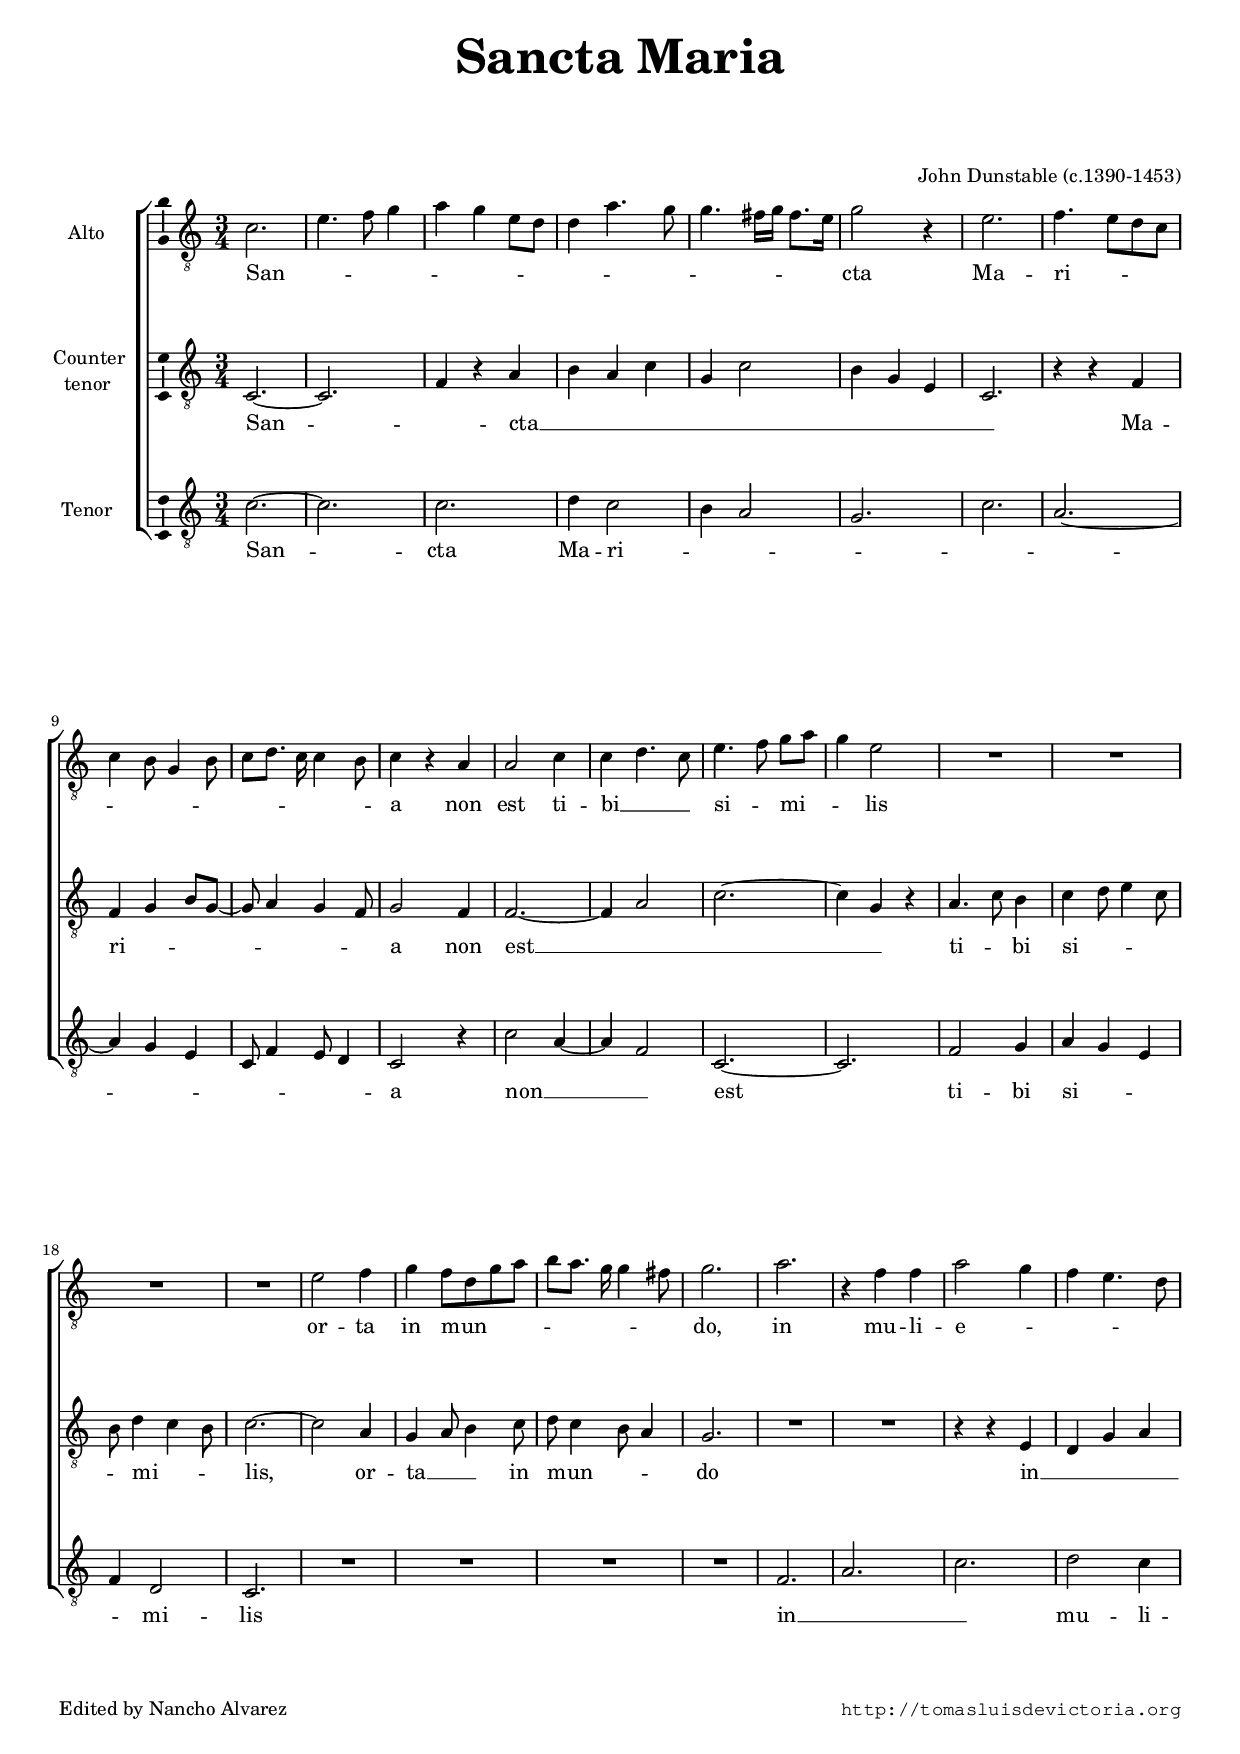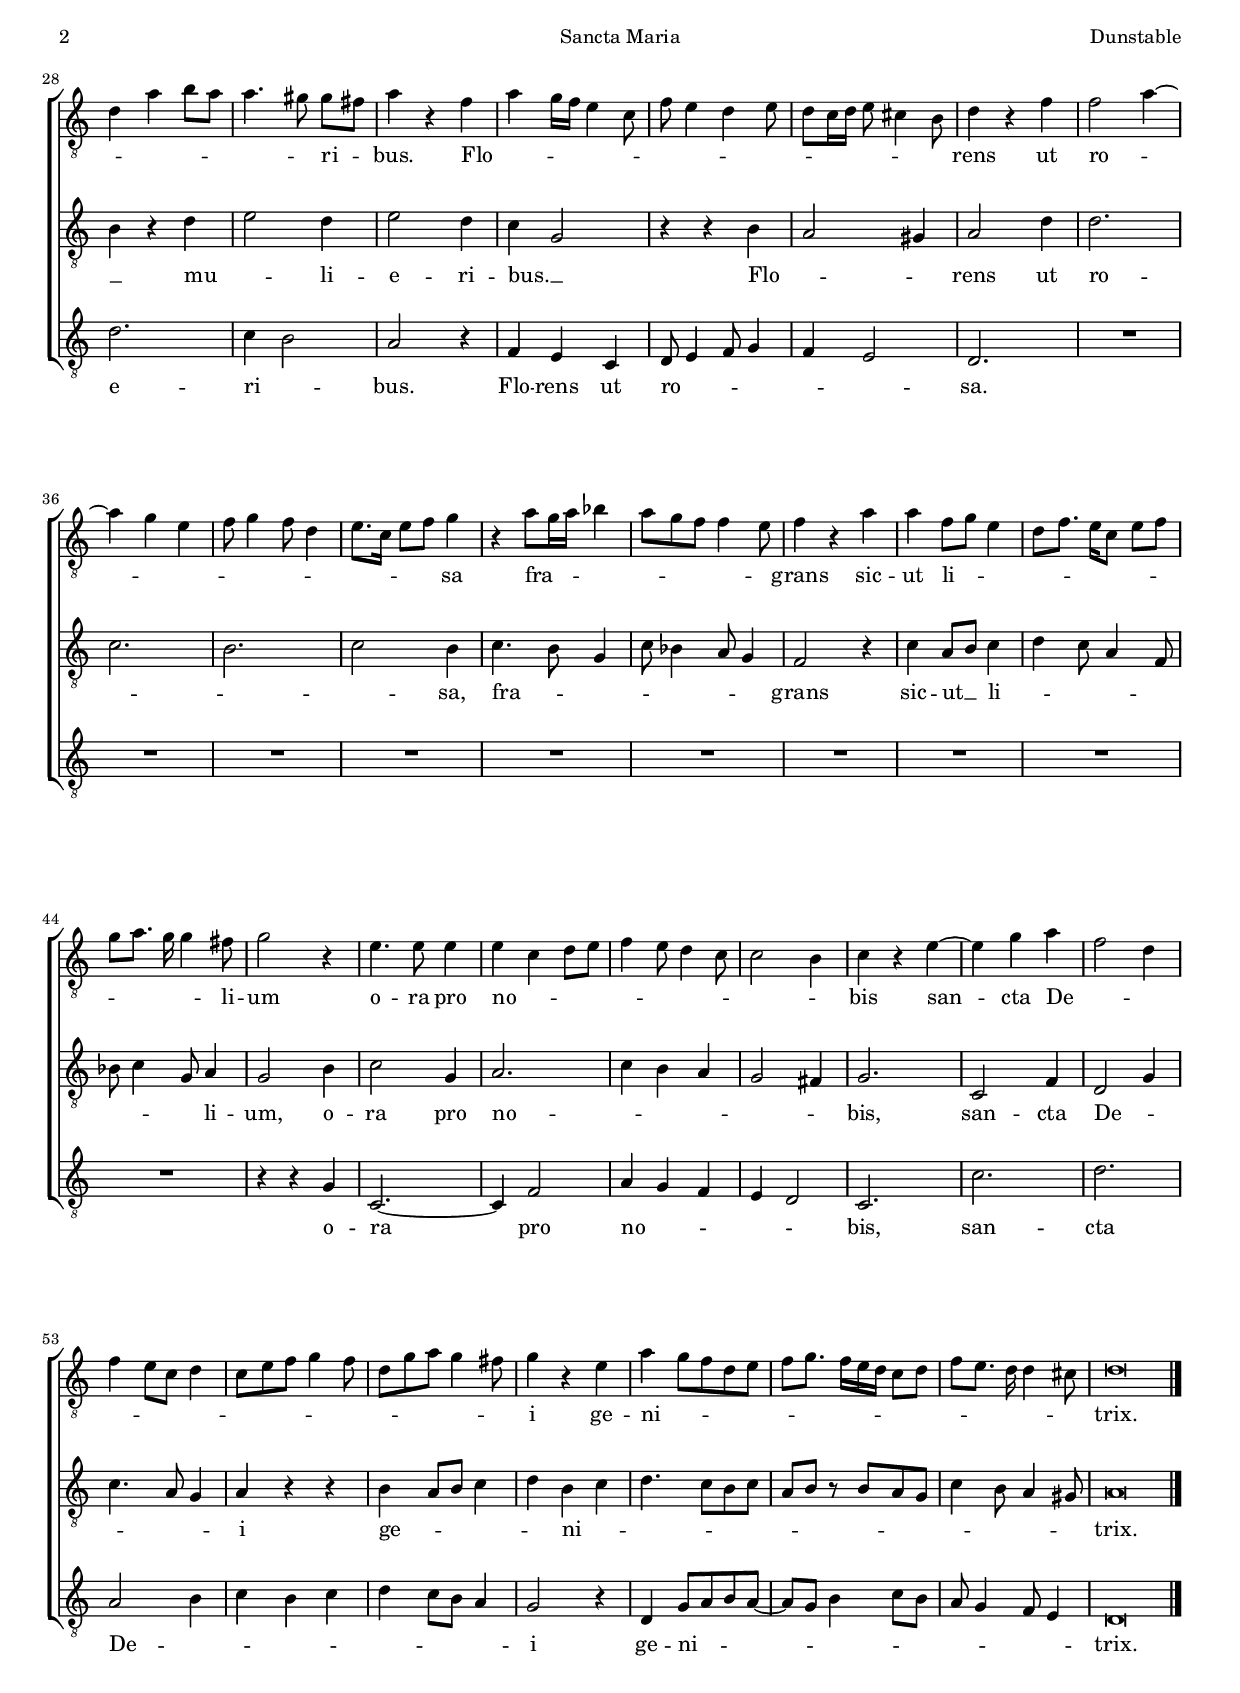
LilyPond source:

\version "2.18.0"

#(set-default-paper-size "a4")
#(set-global-staff-size 16.6)
#(ly:set-option 'point-and-click #f)
%mobile -s16.5 -i1.5

ss=\once \set suggestAccidentals = ##t

htitle="Sancta Maria"
hcomposer="Dunstable"

\header {
	title=\markup{\larger \larger \larger \larger "Sancta Maria" }
	composer="John Dunstable (c.1390-1453)"
        pdfauthor=\composer
	%subtitle = " " 
	subsubtitle=\markup{\null \vspace #3 }
	%opus="(-)"
	%poet="(original una cuarta más alto)"
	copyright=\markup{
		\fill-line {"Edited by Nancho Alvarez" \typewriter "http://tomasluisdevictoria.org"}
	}
%	tagline=""
}

global={\key g \major \time 3/4 \skip 1*3/4*60 \bar "|." }


cantus=\relative c'{
	g2. 
	b4. c8 d4
	e d b8 a 
	a4 e'4. d8 
	d4. cis16 d cis8. b16
	d2 r4
	b2. c4. b8 a g
	g4 fis8 d4 fis8
	g8 a8. g16 g4 fis8
	g4 r4 e
	e2 g4
	g a4. g8
	b4. c8 d[ e]
	d4 b2
	R1*3/4
	R
	R
	R
	b2 c4 
	d c8 a d e
	fis e8. d16 d4 cis8
	d2.
	e2.
	r4 c c 
	e2 d4 
	c b4. a8
	a4 e' fis8 e
	e4. dis8 dis[ cis]
	e4 r4 c
	e4 d16 c b4 g8
	c b4 a b8
	a8 g16 a b8 gis4 fis8
	a4 r c
	c2 e4 ~
	e d b
	c8 d4 c8 a4
	b8. g16 b8 c d4
	r4 e8 d16 e f4
	e8 d c c4 b8
	c4 r4 e
	e c8 d b4
	a8 c8. b16 g8 b8 c
	d e8. d16 d4 cis8
	d2 r4
	b4. b8 b4
	b4 g a8 b
	c4 b8 a4 g8
	g2 fis4 
	g4 r b ~
	b4 d e
	c2 a4
	c b8 g a4
	g8 b c d4 c8
	a8 d e d4 cis8
	d4 r4 b
	e d8 c a b
	c[ d8.] c16[ b a] g8[ a]
	c8 b8. a16 a4 gis8
	a\breve*3/8
}

altus=\relative c{
	g2. ~
	g 
	c4 r4 e
	fis e g
	d g2
	fis4 d b
	g2.
	r4 r c
	c d fis8 d ~
	d8 e4 d c8
	d2 c4
	c2. ~
	c4 e2
	g2. ~
	g4 d r
	e4. g8 fis4
	g4 a8 b4 g8
	fis8 a4 g fis8
	g2. ~
	g2 e4
	d4 e8 fis4 g8
	a g4 fis8 e4
	d2.
	R1*3/4
	R
	r4 r4 b
	a d e 
	fis r a
	b2 a4
	b2 a4 
	g4 d2
	r4 r fis
	e2 dis4
	e2 a4
	a2. 
	g
	fis
	g2 fis4
	g4. fis8 d4
	g8 f4 e8 d4
	c2 r4
	g'4 e8 fis g4
	a4 g8 e4 c8
	f8 g4 d8 e4
	d2 fis4
	g2 d4 
	e2. 
	g4 fis e
	d2 cis4
	d2.
	g,2 c4
	a2 d4
	g4. e8 d4 
	e4 r r
	fis4 e8 fis g4
	a4 fis g
	a4. g8 fis g
	e fis r8 fis e d
	g4 fis8 e4 dis8
	e\breve*3/8
}

tenor=\relative c'{
	g2. ~
	g
	g
	a4 g2 
	fis4 e2
	d2. 
	g
	e2. ~
	e4 d b
	g8 c4 b8 a4
	g2 r4
	g'2 e4 ~
	e c2
	g2. ~
	g
	c2 d4 
	e d b
	c4 a2 
	g2. 
	R1*3/4
	R
	R
	R
	c2.  
	e 
	g
	a2 g4 
	a2. 
	g4 fis2
	e2 r4
	c4 b g
	a8 b4 c8 d4 
	c4 b2 
	a2.
	R1*3/4
	R
	R
	R
	R
	R
	R
	R
	R
	R
	r4 r d
	g,2. ~
	g4 c2
	e4 d c 
	b a2 
	g2.
	g'2.
	a
	e2 fis4
	g fis g
	a g8 fis e4
	d2 r4
	a4 d8 e fis e ~
	e d fis4 g8 fis
	e8 d4 c8 b4
	a\breve*3/8
}


textocantus=\lyricmode{
San -- _ _ _ _ _ _ _ _ _ _ _ _ _ _ _ cta
Ma -- ri -- _ _ _ _ _ _ _ _ _ _ _ _ a
non est ti -- bi __ _ _ si -- _ mi -- _ _ lis
or -- ta in mun -- _ _ _ _ _ _ _ _ do,
in mu -- li -- e -- _ _ _ _ _ _ _ _ _ _ ri -- _ bus.
Flo -- _ _ _ _ _ _ _ _ _ _ _ _ _ _ _ rens ut
ro -- _ _ _ _ _ _ _ _ _ _ _ _ sa
fra -- _ _ _ _ _ _ _ _ grans
sic -- ut li -- _ _ _ _ _ _ _ _ _ _ _ _ li -- um
o -- ra pro no -- _ _ _ _ _ _ _ _ _ bis
san -- _ cta De -- _ _ _ _ _ _ _ _ _ _ _ _ _ _ _ _ i
ge -- ni -- _ _ _ _ _ _ _ _ _ _ _ _ _ _ _ _ trix.
}

textoaltus=\lyricmode{
San -- _ _ cta __ _ _ _ _ _ _ _ _ _ 
Ma -- ri -- _ _ _ _ _ _ _ a
non est __ _ _ _ _ _ 
ti -- _ bi si -- _ _ _ _ mi -- _ _ lis, _
or -- ta __ _ _ in mun -- _ _ _ do
in __ _ _ _ _ mu -- _ li -- e -- ri -- bus. __ _ 
Flo -- _ _ rens ut
ro -- _ _ _ sa, fra -- _ _ _ _ _ _ grans
sic -- ut __ _ li -- _ _ _ _ _ _ _ li -- um,
o -- ra pro no -- _ _ _ _ _ bis,
san -- cta De -- _ _ _ _ i
ge -- _ _ _ _ ni -- _ _ _ _ _ _ _ _ _ _ _ _ _ _ trix.
}

textotenor=\lyricmode{
San -- _ cta Ma -- ri -- _ _ _ _ _ _ _ _ _ _ _ _ a
non __ _ _ _ est _
ti -- bi si -- _ _ _ mi -- lis
in __ _ _ mu -- li -- e -- ri -- _ bus.
Flo -- rens ut ro -- _ _ _ _ _ sa.
o -- ra _ pro no -- _ _ _ _ bis,
san -- cta De -- _ _ _ _ _ _ _ _ i
ge -- ni -- _ _ _ _ _ _ _ _ _ _ _ _ trix.
}


\score {\transpose c f {
\new ChoirStaff<<

	\new Staff <<\global
	\new Voice="v1" {
		\set Staff.instrumentName="Alto " 
		\clef "G_8"
		\cantus }
	\new Lyrics \lyricsto "v1" {\textocantus }
	>>

	
	\new Staff << \global
	\new Voice="v2" {
		\set Staff.instrumentName=\markup{\column {"Counter" "  tenor"}}
		\clef "G_8" 
		\altus}
	\new Lyrics \lyricsto "v2" {\textoaltus }
	>>

	
	\new Staff <<\global
	\new Voice="v3" {
		\set Staff.instrumentName="Tenor "
		\clef "G_8"
		\tenor }
	\new Lyrics \lyricsto "v3" {\textotenor }
	>>
	

>>

	}%transpose

\layout{ 
	\context {\Lyrics 
		\override VerticalAxisGroup.staff-affinity = #UP
		\override VerticalAxisGroup.nonstaff-relatedstaff-spacing =
			#'((basic-distance . 0) (minimum-distance . 0) (padding . 1))
		\override LyricText.font-size = #1.2
		\override LyricHyphen.minimum-distance = #0.5
	}
	\context {\Score 
		tempoHideNote = ##t
		\override BarNumber.padding = #2 
	}
	\context {\Voice 
		melismaBusyProperties = #'()
		%autoBeaming = ##f
	}
	\context {\Staff 
                %\RemoveEmptyStaves
                %\override VerticalAxisGroup.remove-first = ##t
		\override VerticalAxisGroup.staff-staff-spacing =
			#'((basic-distance . 11) (minimum-distance . 0) (padding . 1))
		\consists Ambitus_engraver 
		\override LigatureBracket.padding = #1
	}
}

%\midi { \mtempo }

}


\paper{
	evenHeaderMarkup=\markup  \fill-line { \fromproperty #'page:page-number-string \htitle \hcomposer }
	oddHeaderMarkup= \markup  \fill-line { \on-the-fly #not-first-page \hcomposer \on-the-fly #not-first-page \htitle \on-the-fly #not-first-page \fromproperty #'page:page-number-string }
	%system-count=20
	%page-count = 8
	ragged-last-bottom = ##f
	indent=1.5\cm
	system-system-spacing =
	#'((basic-distance . 20) (minimum-distance . 0) (padding . 5))
	top-system-spacing = % header
	#'((basic-distance . 9) (minimum-distance . 0) (padding . 0))
	last-bottom-spacing = % footer
	#'((basic-distance . 12) (minimum-distance . 0) (padding . 0))
	markup-system-spacing.padding = #1.5
}
